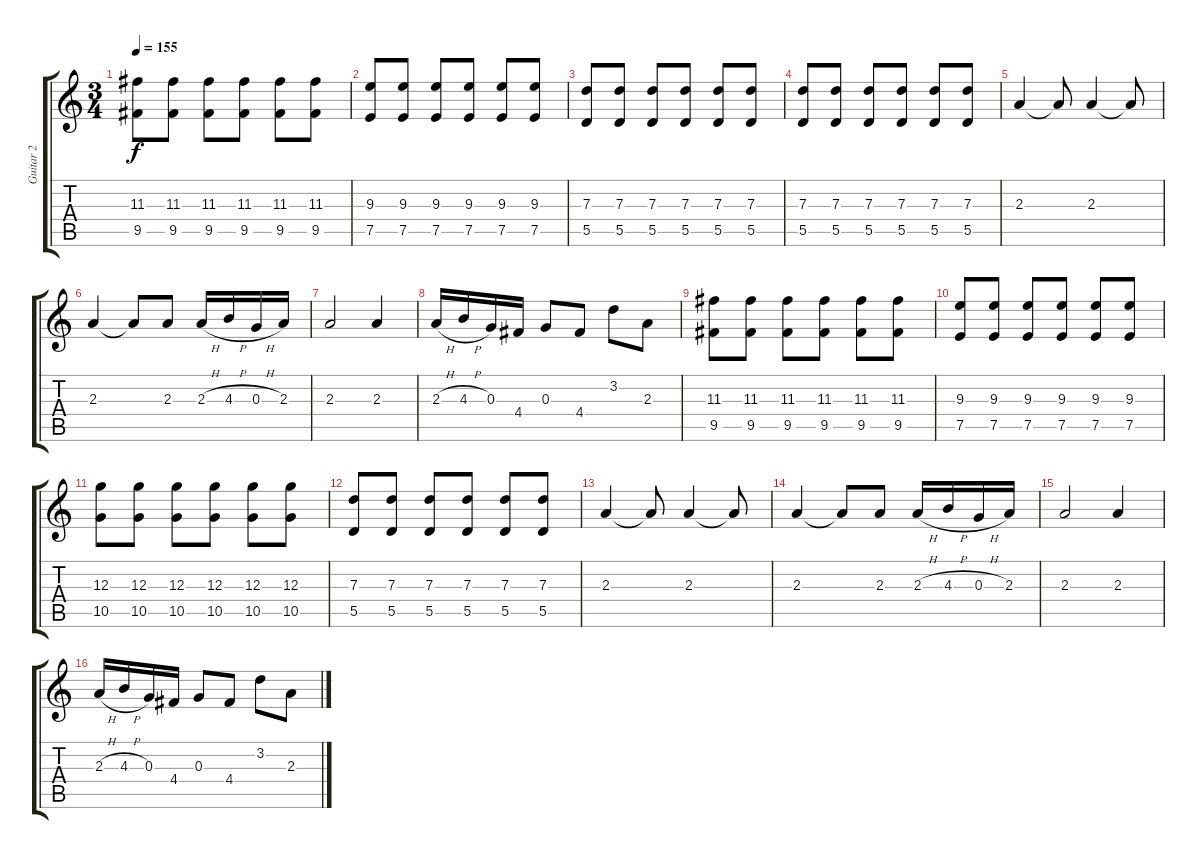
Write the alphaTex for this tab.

\track ("Guitar 2" "Guitar 2") {instrument overdrivenguitar}
\staff {score tabs}
\tuning (E4 B3 G3 D3 A2 E2) {hide}
\ts (3 4)
\tempo 155
\clef g2
\ks c
(11.3 9.5).8{dy f} (11.3 9.5).8 (11.3 9.5).8 (11.3 9.5).8 (11.3 9.5).8 (11.3 9.5).8 |
(9.3 7.5).8 (9.3 7.5).8 (9.3 7.5).8 (9.3 7.5).8 (9.3 7.5).8 (9.3 7.5).8 |
(7.3 5.5).8 (7.3 5.5).8 (7.3 5.5).8 (7.3 5.5).8 (7.3 5.5).8 (7.3 5.5).8 |
(7.3 5.5).8 (7.3 5.5).8 (7.3 5.5).8 (7.3 5.5).8 (7.3 5.5).8 (7.3 5.5).8 |
2.3.4 2.3{t}.8 2.3.4 2.3{t}.8 |
2.3.4 2.3{t}.8 2.3.8 2.3{h}.16 4.3{h}.16 0.3{h}.16 2.3.16 |
2.3.2 2.3.4 |
2.3{h}.16 4.3{h}.16 0.3.16 4.4.16 0.3.8 4.4.8 3.2.8 2.3.8 |
(11.3 9.5).8 (11.3 9.5).8 (11.3 9.5).8 (11.3 9.5).8 (11.3 9.5).8 (11.3 9.5).8 |
(9.3 7.5).8 (9.3 7.5).8 (9.3 7.5).8 (9.3 7.5).8 (9.3 7.5).8 (9.3 7.5).8 |
(12.3 10.5).8 (12.3 10.5).8 (12.3 10.5).8 (12.3 10.5).8 (12.3 10.5).8 (12.3 10.5).8 |
(7.3 5.5).8 (7.3 5.5).8 (7.3 5.5).8 (7.3 5.5).8 (7.3 5.5).8 (7.3 5.5).8 |
2.3.4 2.3{t}.8 2.3.4 2.3{t}.8 |
2.3.4 2.3{t}.8 2.3.8 2.3{h}.16 4.3{h}.16 0.3{h}.16 2.3.16 |
2.3.2 2.3.4 |
2.3{h}.16 4.3{h}.16 0.3.16 4.4.16 0.3.8 4.4.8 3.2.8 2.3.8
